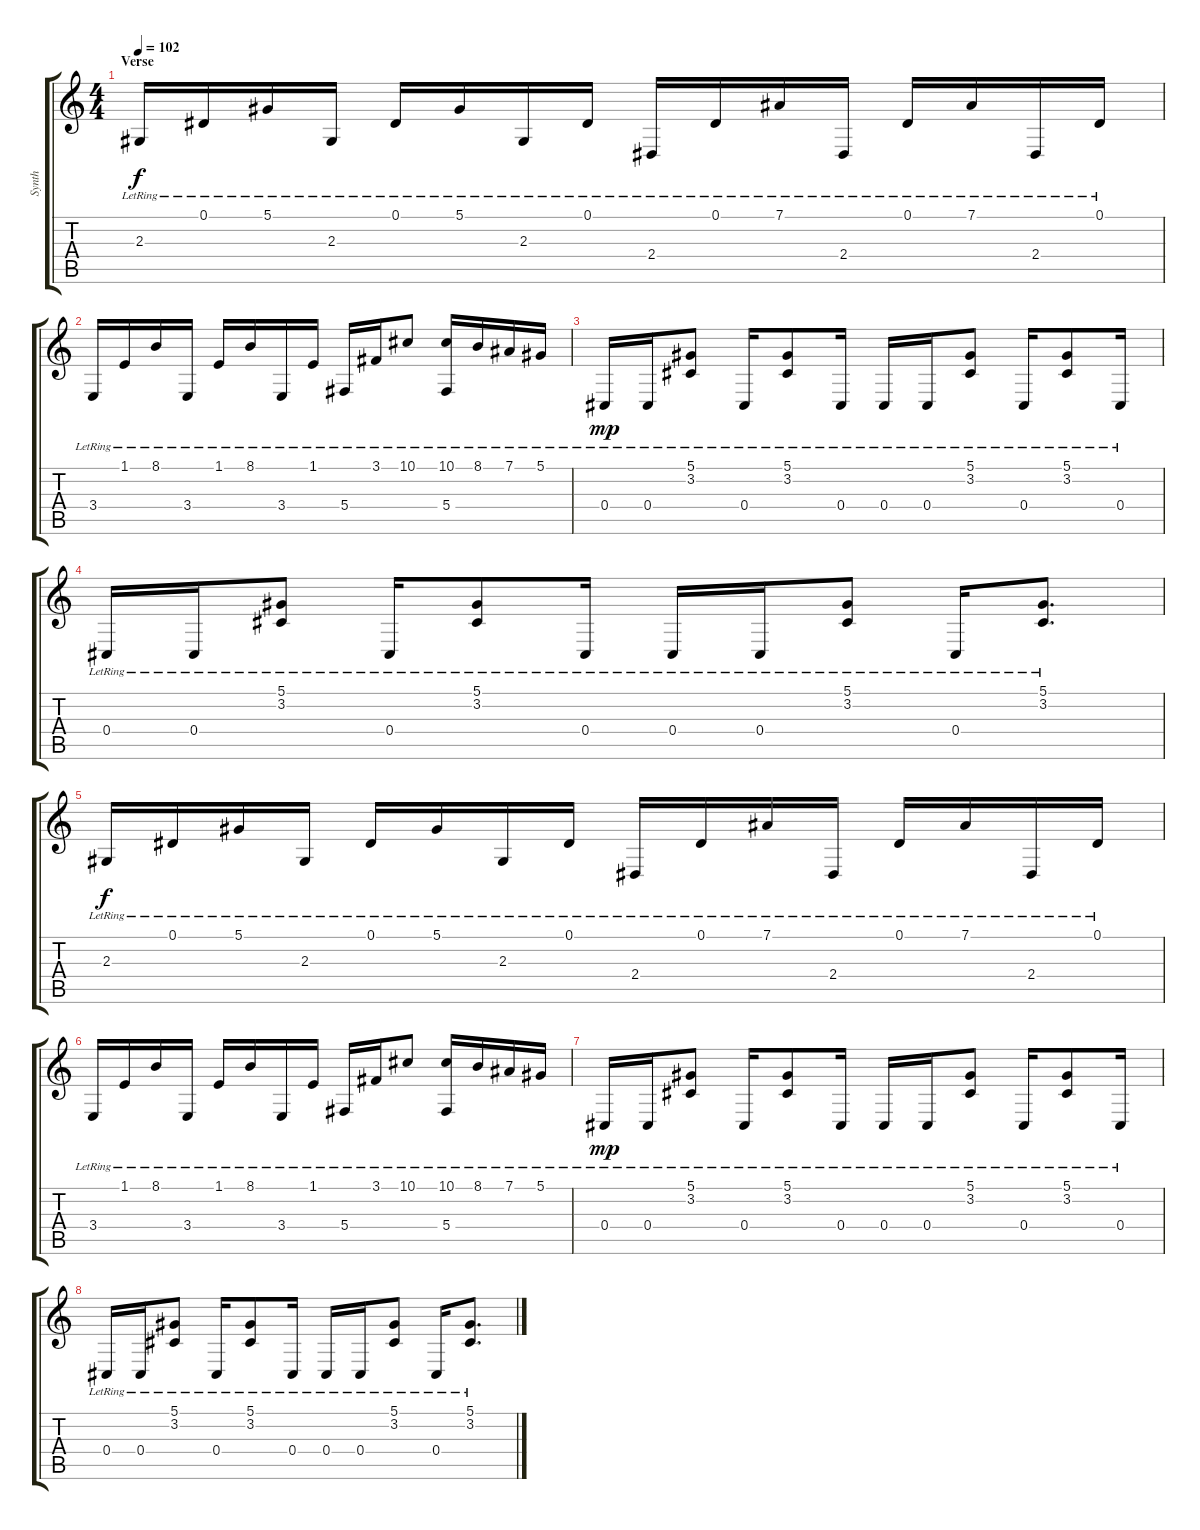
\track ("Synth" "Synth") {instrument harpsichord}
\staff {score tabs}
\tuning (Eb4 Bb3 Gb3 Db3 Ab2 Eb2) {hide}
\ts (4 4)
\section ("" "Verse")
\tempo 102
\clef g2
\ks c
2.3{lr}.16{dy f} 0.1{lr}.16 5.1{lr}.16 2.3{lr}.16 0.1{lr}.16 5.1{lr}.16 2.3{lr}.16 0.1{lr}.16 2.4{lr}.16 0.1{lr}.16 7.1{lr}.16 2.4{lr}.16 0.1{lr}.16 7.1{lr}.16 2.4{lr}.16 0.1{lr}.16 |
3.4{lr}.16 1.1{lr}.16 8.1{lr}.16 3.4{lr}.16 1.1{lr}.16 8.1{lr}.16 3.4{lr}.16 1.1{lr}.16 5.4{lr}.16 3.1{lr}.16 10.1{lr}.8 (10.1{lr} 5.4{lr}).16 8.1{lr}.16 7.1{lr}.16 5.1{lr}.16 |
0.4{lr}.16{dy mp} 0.4{lr}.16 (5.1{lr} 3.2{lr}).8 0.4{lr}.16 (5.1{lr} 3.2{lr}).8 0.4{lr}.16 0.4{lr}.16 0.4{lr}.16 (5.1{lr} 3.2{lr}).8 0.4{lr}.16 (5.1{lr} 3.2{lr}).8 0.4{lr}.16 |
0.4{lr}.16 0.4{lr}.16 (5.1{lr} 3.2{lr}).8 0.4{lr}.16 (5.1{lr} 3.2{lr}).8 0.4{lr}.16 0.4{lr}.16 0.4{lr}.16 (5.1{lr} 3.2{lr}).8 0.4{lr}.16 (5.1{lr} 3.2{lr}).8{d} |
2.3{lr}.16{dy f} 0.1{lr}.16 5.1{lr}.16 2.3{lr}.16 0.1{lr}.16 5.1{lr}.16 2.3{lr}.16 0.1{lr}.16 2.4{lr}.16 0.1{lr}.16 7.1{lr}.16 2.4{lr}.16 0.1{lr}.16 7.1{lr}.16 2.4{lr}.16 0.1{lr}.16 |
3.4{lr}.16 1.1{lr}.16 8.1{lr}.16 3.4{lr}.16 1.1{lr}.16 8.1{lr}.16 3.4{lr}.16 1.1{lr}.16 5.4{lr}.16 3.1{lr}.16 10.1{lr}.8 (10.1{lr} 5.4{lr}).16 8.1{lr}.16 7.1{lr}.16 5.1{lr}.16 |
0.4{lr}.16{dy mp} 0.4{lr}.16 (5.1{lr} 3.2{lr}).8 0.4{lr}.16 (5.1{lr} 3.2{lr}).8 0.4{lr}.16 0.4{lr}.16 0.4{lr}.16 (5.1{lr} 3.2{lr}).8 0.4{lr}.16 (5.1{lr} 3.2{lr}).8 0.4{lr}.16 |
0.4{lr}.16 0.4{lr}.16 (5.1{lr} 3.2{lr}).8 0.4{lr}.16 (5.1{lr} 3.2{lr}).8 0.4{lr}.16 0.4{lr}.16 0.4{lr}.16 (5.1{lr} 3.2{lr}).8 0.4{lr}.16 (5.1{lr} 3.2{lr}).8{d}
